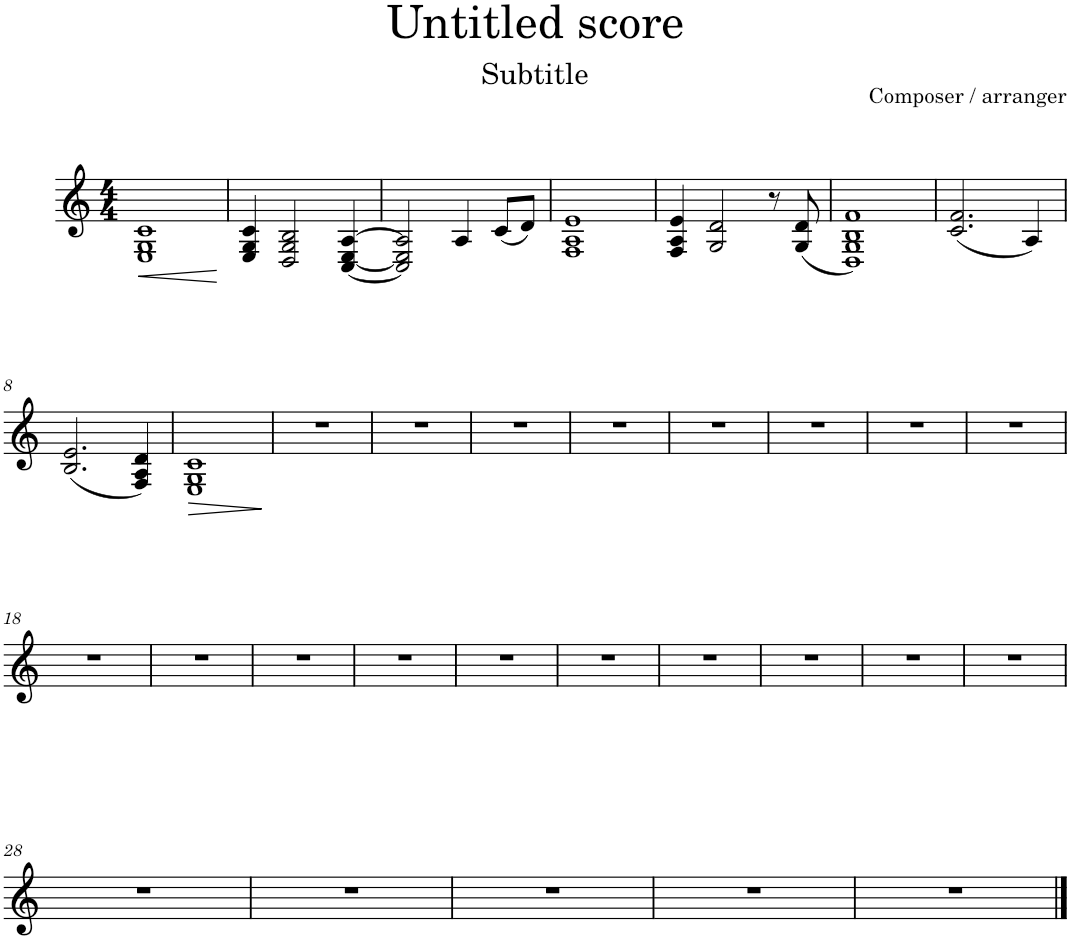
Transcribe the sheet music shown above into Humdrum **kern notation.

**kern	**dynam
*part1	*part1
*staff1	*staff1
*I"Piano	*
*I'Pno.	*
*clefG2	*
*k[]	*
*M4/4	*
=1	=1
!	!LO:HP:b
1E 1G 1c	<
.	[
=2	=2
4E/ 4G/ 4c/	.
2D/ 2G/ 2B/	.
[4C/ [4E/ [4A/	.
=3	=3
2C/] 2E/] 2A/]	.
4A/	.
(8c/L	.
8d/J)	.
=4	=4
1F 1A 1e	.
=5	=5
4F/ 4A/ 4e/	.
2G/ 2d/	.
8r	.
(8G/ 8d/	.
=6	=6
1D 1G 1B 1f)	.
=7	=7
(2.c/ 2.f/	.
4A/)	.
!!LO:LB:g=z
=8	=8
(2.B/ 2.e/	.
4F/ 4A/ 4d/)	.
=9	=9
!	!LO:HP:b
1E 1G 1c	>
.	]
=10	=10
1r	.
=11	=11
1r	.
=12	=12
1r	.
=13	=13
1r	.
=14	=14
1r	.
=15	=15
1r	.
=16	=16
1r	.
=17	=17
1r	.
!!LO:LB:g=z
=18	=18
1r	.
=19	=19
1r	.
=20	=20
1r	.
=21	=21
1r	.
=22	=22
1r	.
=23	=23
1r	.
=24	=24
1r	.
=25	=25
1r	.
=26	=26
1r	.
=27	=27
1r	.
!!LO:LB:g=z
=28	=28
1r	.
=29	=29
1r	.
=30	=30
1r	.
=31	=31
1r	.
=32	=32
1r	.
==	==
*-	*-
